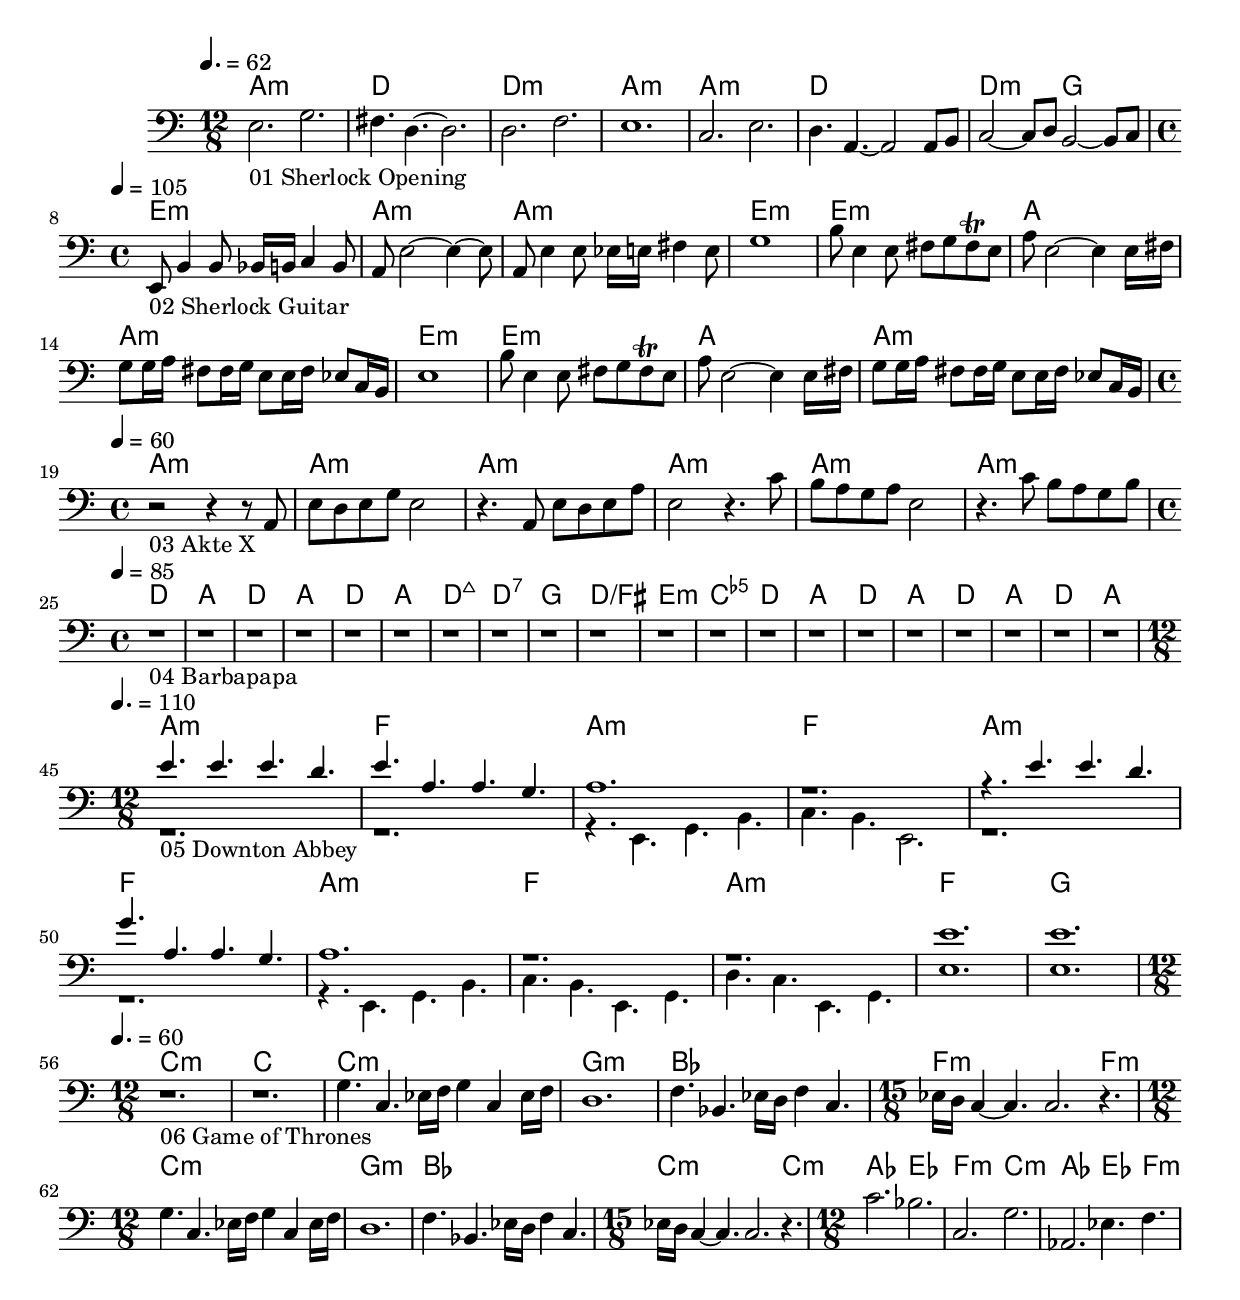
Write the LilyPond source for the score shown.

\version "2.24.1"


\score {
	<<
	\chords {
		% 01 Sherlock Opening
		a1.:m d1. d1.:m a1.:m 
		a1.:m d1. d2.:m g2. 

		% 02 Sherlock Guitar
		e1:m a:m a:m e:m
		e:m a a:m e:m
		e:m a a:m

		% 03 Akte X
		a:m a:m a:m a:m a:m a:m

		% 04 Barbapapa
		d a d a d a d:maj7 d:7
		g d/fis e:m <c e ges>
		d a d a d a d a

		% 05 Downton Abbey
		a1.:m f
		a:m f
		a:m f
		a:m f
		a:m f
		g

		% 06 Game of Thrones
		c1.:m c
		c:m g:m bes f:m f4.:m
		c1.:m g:m bes c:m c4.:m
		as2. es f:m c:m
		as es4. f:m
	}
	\new Staff {
		% 01 Sherlock Opening
		\tempo 4. = 62
		\time 12/8
		\clef bass
		\relative c {
			e2._"01 Sherlock Opening" g |
			fis4. d4.~ d2.		 |
			d2. f			 |
			e1.			 |
			c2. e			 |
			d4. a4.~ a2 a8 b8	 |
			c2~ c8 d8 b2~ b8 c8	 | \break
		}

		% 02 Sherlock Guitar
		\tempo 4 = 105
		\time 4/4
		\relative c {
			e,8_"02 Sherlock Guitar" b'4 b8 bes16 b c4 b8	|
			a8 e'2~ e4~ e8					|
			a,8 e'4 e8 es16 e fis4 e8			|
			g1						|
			b8 e,4 e8 fis8 g fis \trill e			|
			a8 e2~ e4 e16 fis				|
			g8 g16 a fis8 fis16 g e8 e16 fis es8 c16 b	|
			e1						|
			b'8 e,4 e8 fis8 g fis \trill e			|
			a8 e2~ e4 e16 fis				|
			g8 g16 a fis8 fis16 g e8 e16 fis es8 c16 b	| \break
		}

		% 03 Akte X
		\tempo 4 = 60
		\time 4/4
		\relative c {
			r2_"03 Akte X" r4 r8 a8				|
			e' d e g e2					|
			r4. a,8 e' d e a				|
			e2 r4. c'8					|
			b a g a e2					|
			r4. c'8 b a g b					| \break
		}

		% 04 Barbapapa
		\tempo 4 = 85
		\time 4/4
		\relative c {
			r1_"04 Barbapapa" r1 r1 r1 r1 r1 r1 r1
			r1 r1 r1 r1
			r1 r1 r1 r1 r1 r1 r1 r1 \break
		}

		% 05 Downton Abbey
		\tempo 4. = 110
		\time 12/8
		<<
		\relative c {
			\voiceOne
			e'4._"05 Downton Abbey " e e d			|
			e a, a g					|
			a1.						|
			r1.						|
			r4. e' e d					|
			g a, a g					|
			a1.						|
			r						|
			r						|
			e'						|
			e						|
		}
		\new Voice \relative c {
			\voiceTwo
			r1.						|
			r1.						|
			r4. e, g b					|
			c b e,2.					|
			r1.						|
			r1.						|
			r4. e g b					|
			c b e, g					|
			d' c e, g					|
			e'1.						|
			e1.						| \break
		}
		>>
		\oneVoice

		% 05 Downton Abbey
		\tempo 4. = 60
		\time 12/8
		\relative c {
			r1._"06 Game of Thrones"
			r

			g'4. c, es16 f g4 c, es16 f			|
			d1.						|
			f4. bes, es16 d f4 c4.				|
			\time 15/8
			es16 d c4~ c4. c2. r4.				|
			\time 12/8

			g'4. c, es16 f g4 c, es16 f			|
			d1.						|
			f4. bes, es16 d f4 c4.				|
			\time 15/8
			es16 d c4~ c4. c2. r4.				|
			\time 12/8

			c'2. bes					|
			c, g'						|
			as, es'4. f					| \break
		}

	}

	>>
	\midi {}
	\layout {}
}
